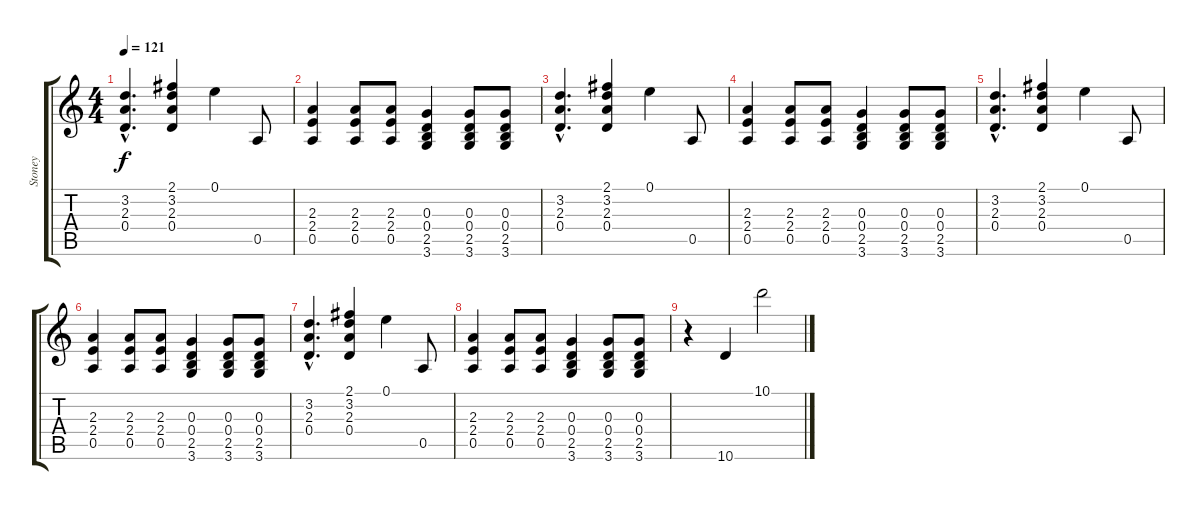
\track ("Stoney" "Stoney") {instrument acousticguitarsteel}
\staff {score tabs}
\tuning (E4 B3 G3 D3 A2 E2) {hide}
\ts (4 4)
\tempo 121
\clef g2
\ks c
(3.2{hac} 2.3{hac} 0.4{hac}).4{d dy f} (2.1 3.2 2.3 0.4).4 0.1.4 0.5.8 |
(2.3 2.4 0.5).4 (2.3 2.4 0.5).8 (2.3 2.4 0.5).8 (0.3 0.4 2.5 3.6).4 (0.3 0.4 2.5 3.6).8 (0.3 0.4 2.5 3.6).8 |
(3.2{hac} 2.3{hac} 0.4{hac}).4{d} (2.1 3.2 2.3 0.4).4 0.1.4 0.5.8 |
(2.3 2.4 0.5).4 (2.3 2.4 0.5).8 (2.3 2.4 0.5).8 (0.3 0.4 2.5 3.6).4 (0.3 0.4 2.5 3.6).8 (0.3 0.4 2.5 3.6).8 |
(3.2{hac} 2.3{hac} 0.4{hac}).4{d} (2.1 3.2 2.3 0.4).4 0.1.4 0.5.8 |
(2.3 2.4 0.5).4 (2.3 2.4 0.5).8 (2.3 2.4 0.5).8 (0.3 0.4 2.5 3.6).4 (0.3 0.4 2.5 3.6).8 (0.3 0.4 2.5 3.6).8 |
(3.2{hac} 2.3{hac} 0.4{hac}).4{d} (2.1 3.2 2.3 0.4).4 0.1.4 0.5.8 |
(2.3 2.4 0.5).4 (2.3 2.4 0.5).8 (2.3 2.4 0.5).8 (0.3 0.4 2.5 3.6).4 (0.3 0.4 2.5 3.6).8 (0.3 0.4 2.5 3.6).8 |
r.4 10.6.4 10.1.2
